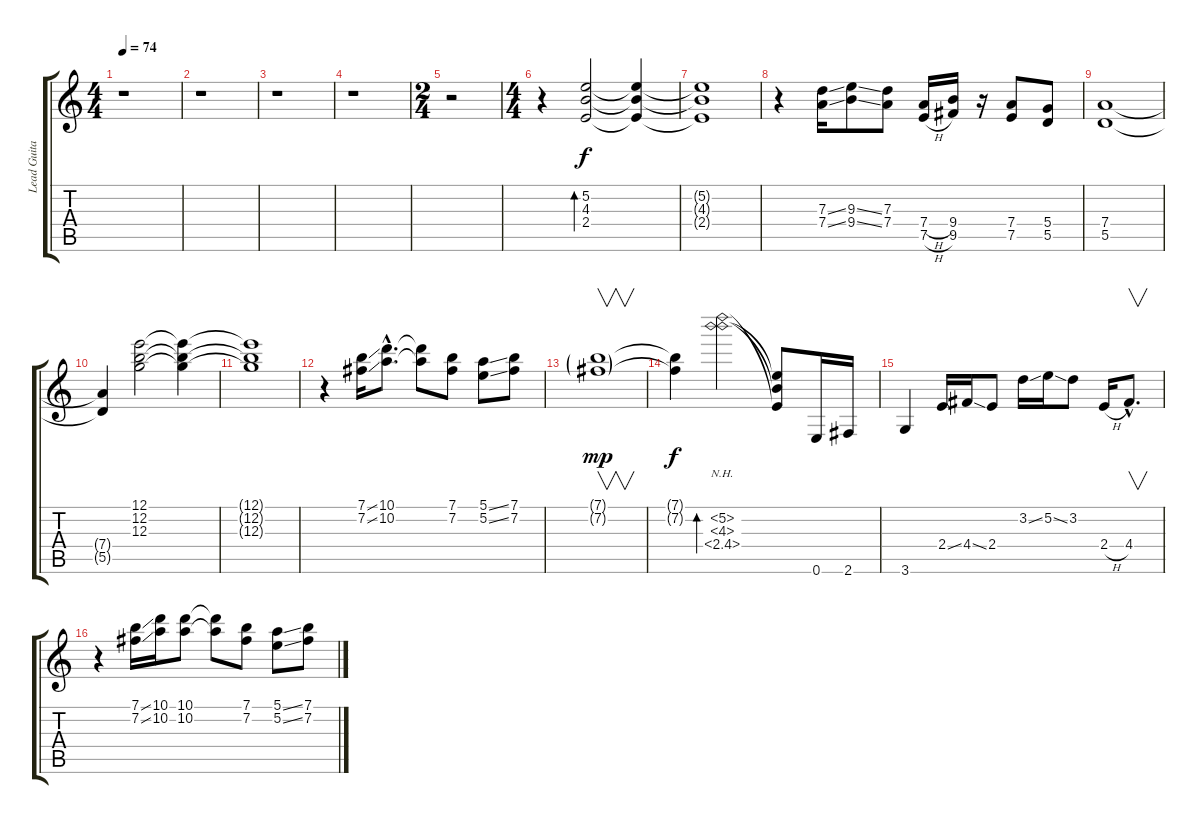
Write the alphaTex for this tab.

\track ("Lead Guitar" "Lead Guita") {instrument distortionguitar}
\staff {score tabs}
\tuning (E4 B3 G3 D3 A2 E2) {hide}
\ts (4 4)
\tempo 74
\clef g2
\ks c
r.1{dy f instrument distortionguitar} |
r.1 |
r.1 |
r.1 |
\ts (2 4)
r.2 |
\ts (4 4)
r.4 (5.2 4.3 2.4).2{bd 480} (5.2{t} 4.3{t} 2.4{t}).4 |
(5.2{t} 4.3{t} 2.4{t}).1 |
r.4 (7.3{ss} 7.4{ss}).16 (9.3{ss} 9.4{ss}).8 (7.3 7.4).8 (7.4{h} 7.5{h}).16 (9.4 9.5).16 r.16 (7.4 7.5).8 (5.4 5.5).8 |
(7.4 5.5).1 |
(7.4{t} 5.5{t}).4 (12.1 12.2 12.3).2 (12.1{t} 12.2{t} 12.3{t}).4 |
(12.1{t} 12.2{t} 12.3{t}).1 |
r.4 (7.1{ss} 7.2{ss}).16 (10.1{hac} 10.2{hac}).8{d} (10.1{t} 10.2{t}).8 (7.1 7.2).8 (5.1{ss} 5.2{ss}).8 (7.1 7.2).8 |
(7.1{g} 7.2{g}).1{v dy mp} |
(7.1{t} 7.2{t}).4{dy f} (5.2{nh} 4.3{nh} 2.4{nh}).2{bd 480} (5.2{t} 4.3{t} 2.4{t}).8 0.6.16 2.6.16 |
3.6.4 2.4{ss}.16 4.4{ss}.16 2.4.8 3.2{ss}.16 5.2{ss}.16 3.2.8 2.4{h}.16 4.4{hac}.8{v d} |
r.4 (7.1{ss} 7.2{ss}).16 (10.1 10.2).16 (10.1 10.2).8 (10.1{t} 10.2{t}).8 (7.1 7.2).8 (5.1{ss} 5.2{ss}).8 (7.1 7.2).8
